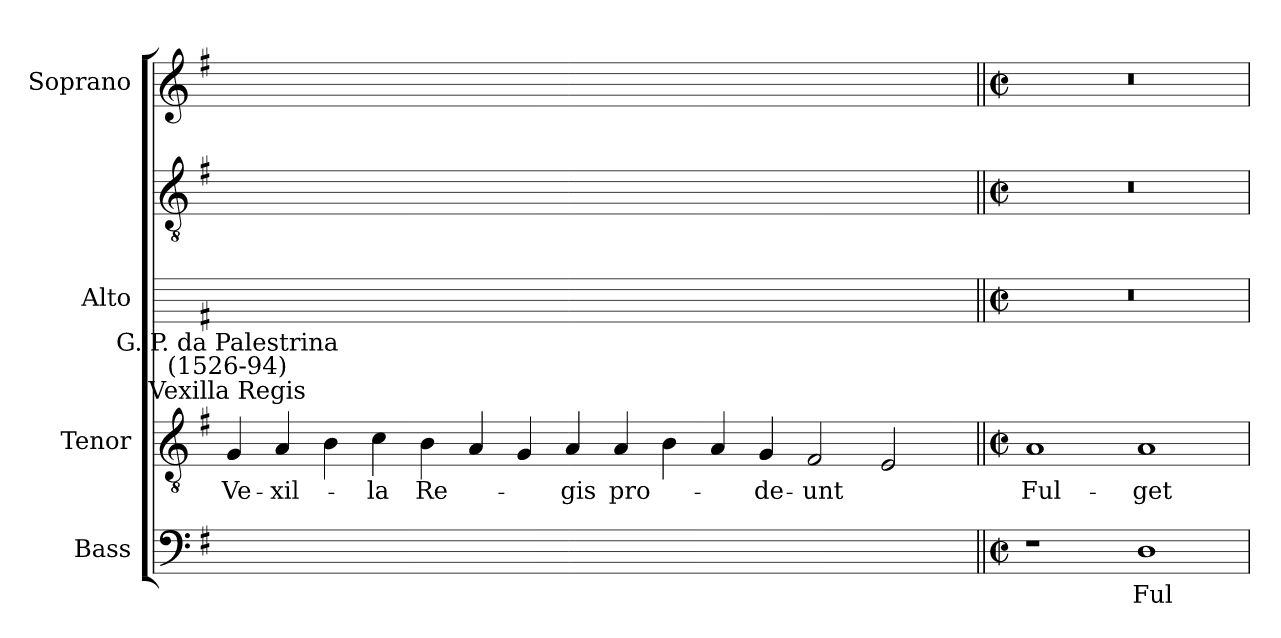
**kern	**text	**kern	**text	**kern	**kern	**kern
*part4	*part4	*part3	*part3	*part2	*part2	*part1
*staff5	*staff5	*staff4	*staff4	*staff3	*staff2	*staff1
*I"Bass	*	*I"Tenor	*	*I"Alto	*	*I"Soprano
*I'B	*	*I'T	*	*I'A	*	*I'S
*clefF4	*	*clefGv2	*	*	*clefGv2	*clefG2
*k[f#]	*	*k[f#]	*	*k[f#]	*k[f#]	*k[f#]
*G:	*	*G:	*	*G:	*G:	*G:
=1	=1	=1	=1	=1	=1	=1
!	!	!LO:TX:a:cj:t=Vexilla Regis	!	!	!	!
!	!	!LO:TX:a:cj:t=G. P. da Palestrina\n(1526-94)	!	!	!	!
!LO:N:vis=4%15	!	!	!LO:LY:b	!LO:N:vis=4%15	!LO:N:vis=4%15	!LO:N:vis=4%15
2%7ryy	.	4G	Ve-	2%7ryy	2%7ryy	2%7ryy
!	!	!	!LO:LY:b	!	!	!
.	.	4A	-xil-	.	.	.
.	.	4B	.	.	.	.
!	!	!	!LO:LY:b	!	!	!
.	.	4c	la	.	.	.
!	!	!	!LO:LY:b	!	!	!
.	.	4B	Re-	.	.	.
.	.	4A	.	.	.	.
.	.	4G	.	.	.	.
!	!	!	!LO:LY:b	!	!	!
.	.	4A	gis	.	.	.
!	!	!	!LO:LY:b	!	!	!
.	.	4A	pro-	.	.	.
.	.	4B	.	.	.	.
.	.	4A	.	.	.	.
!	!	!	!LO:LY:b	!	!	!
.	.	4G	de-	.	.	.
!	!	!	!LO:LY:b	!	!	!
.	.	2F#	-unt	.	.	.
4ryy	.	2E	.	4ryy	4ryy	4ryy
4ryy	.	.	.	4ryy	4ryy	4ryy
=1A||	=1A||	=1A||	=1A||	=1A||	=1A||	=1A||
*M4/2	*	*M4/2	*	*M4/2	*M4/2	*M4/2
*met(c|)	*	*met(c|)	*	*met(c|)	*met(c|)	*met(c|)
!	!	!	!LO:LY:b	!	!	!
1r	.	1A	Ful-	0r	0r	0r
!	!LO:LY:b	!	!LO:LY:b	!	!	!
1D	Ful-	1A	-get	.	.	.
=	=	=	=	=	=	=
*-	*-	*-	*-	*-	*-	*-
